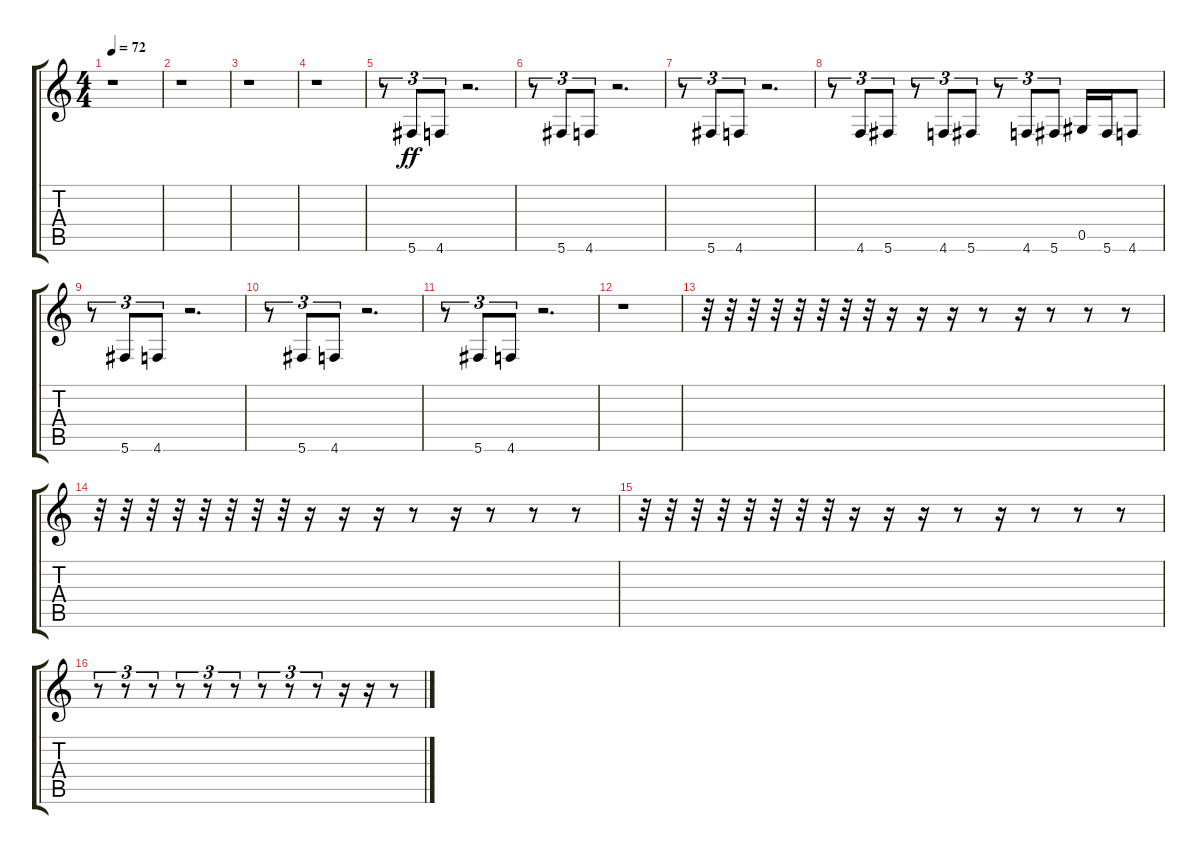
\track "" {instrument electricbassfinger}
\staff {score tabs}
\tuning (Eb4 Bb3 Gb3 Db3 Ab2 Db2) {hide}
\ts (4 4)
\tempo 72
\clef g2
\ks c
r.1{dy ff instrument electricbassfinger} |
r.1 |
r.1 |
r.1 |
r.8{tu (3 2)} 5.6.8{tu (3 2)} 4.6.8{tu (3 2)} r.2{d} |
r.8{tu (3 2)} 5.6.8{tu (3 2)} 4.6.8{tu (3 2)} r.2{d} |
r.8{tu (3 2)} 5.6.8{tu (3 2)} 4.6.8{tu (3 2)} r.2{d} |
r.8{tu (3 2)} 4.6.8{tu (3 2)} 5.6.8{tu (3 2)} r.8{tu (3 2)} 4.6.8{tu (3 2)} 5.6.8{tu (3 2)} r.8{tu (3 2)} 4.6.8{tu (3 2)} 5.6.8{tu (3 2)} 0.5.16 5.6.16 4.6.8 |
r.8{tu (3 2)} 5.6.8{tu (3 2)} 4.6.8{tu (3 2)} r.2{d} |
r.8{tu (3 2)} 5.6.8{tu (3 2)} 4.6.8{tu (3 2)} r.2{d} |
r.8{tu (3 2)} 5.6.8{tu (3 2)} 4.6.8{tu (3 2)} r.2{d} |
r.1 |
r.32 r.32 r.32 r.32 r.32 r.32 r.32 r.32 r.16 r.16 r.16 r.8 r.16 r.8 r.8 r.8 |
r.32 r.32 r.32 r.32 r.32 r.32 r.32 r.32 r.16 r.16 r.16 r.8 r.16 r.8 r.8 r.8 |
r.32 r.32 r.32 r.32 r.32 r.32 r.32 r.32 r.16 r.16 r.16 r.8 r.16 r.8 r.8 r.8 |
r.8{tu (3 2)} r.8{tu (3 2)} r.8{tu (3 2)} r.8{tu (3 2)} r.8{tu (3 2)} r.8{tu (3 2)} r.8{tu (3 2)} r.8{tu (3 2)} r.8{tu (3 2)} r.16 r.16 r.8
